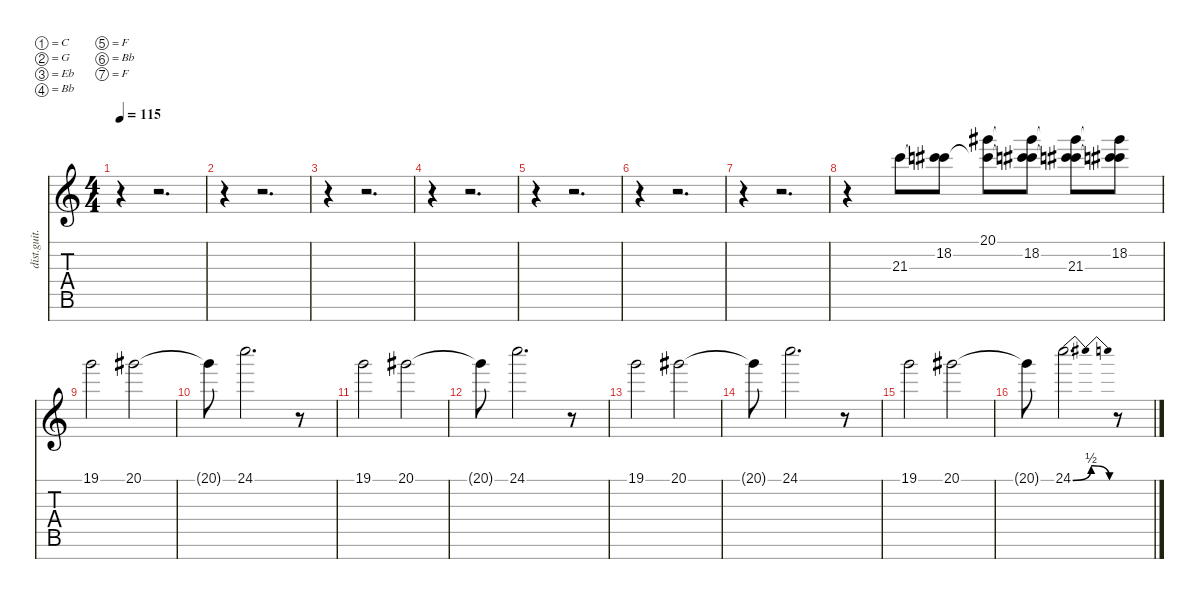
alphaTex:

\defaultSystemsLayout 4
\hideDynamics
\bracketExtendMode nobrackets
\track ("Ambience Octave" "dist.guit.") {instrument distortionguitar}
\staff {score tabs}
\tuning (C4 G3 Eb3 Bb2 F2 Bb1 F1)
\ts (4 4)
\tempo 115
\clef g2
\ks c
r.4{dy f} r.2{d} |
r.4 r.2{d} |
r.4 r.2{d} |
r.4 r.2{d} |
r.4 r.2{d} |
r.4 r.2{d} |
r.4 r.2{d} |
r.4 21.3.8 (18.2{acc #} 21.3{t}).8 (20.1{acc #} 21.3{t}).8 (20.1{t acc #} 18.2{acc #} 21.3{t}).8 (20.1{t acc #} 18.2{t acc #} 21.3).8 (20.1{t acc #} 18.2{acc #} 21.3{t}).8 |
19.1.2 20.1{acc #}.2 |
20.1{t acc #}.8 24.1.2{d} r.8 |
19.1.2 20.1{acc #}.2 |
20.1{t acc #}.8 24.1.2{d} r.8 |
19.1.2 20.1{acc #}.2 |
20.1{t acc #}.8 24.1.2{d} r.8 |
19.1.2 20.1{acc #}.2 |
20.1{t acc #}.8 24.1{be (bendrelease 0 0 15 2 30 2 45 0)}.2{d} r.8
